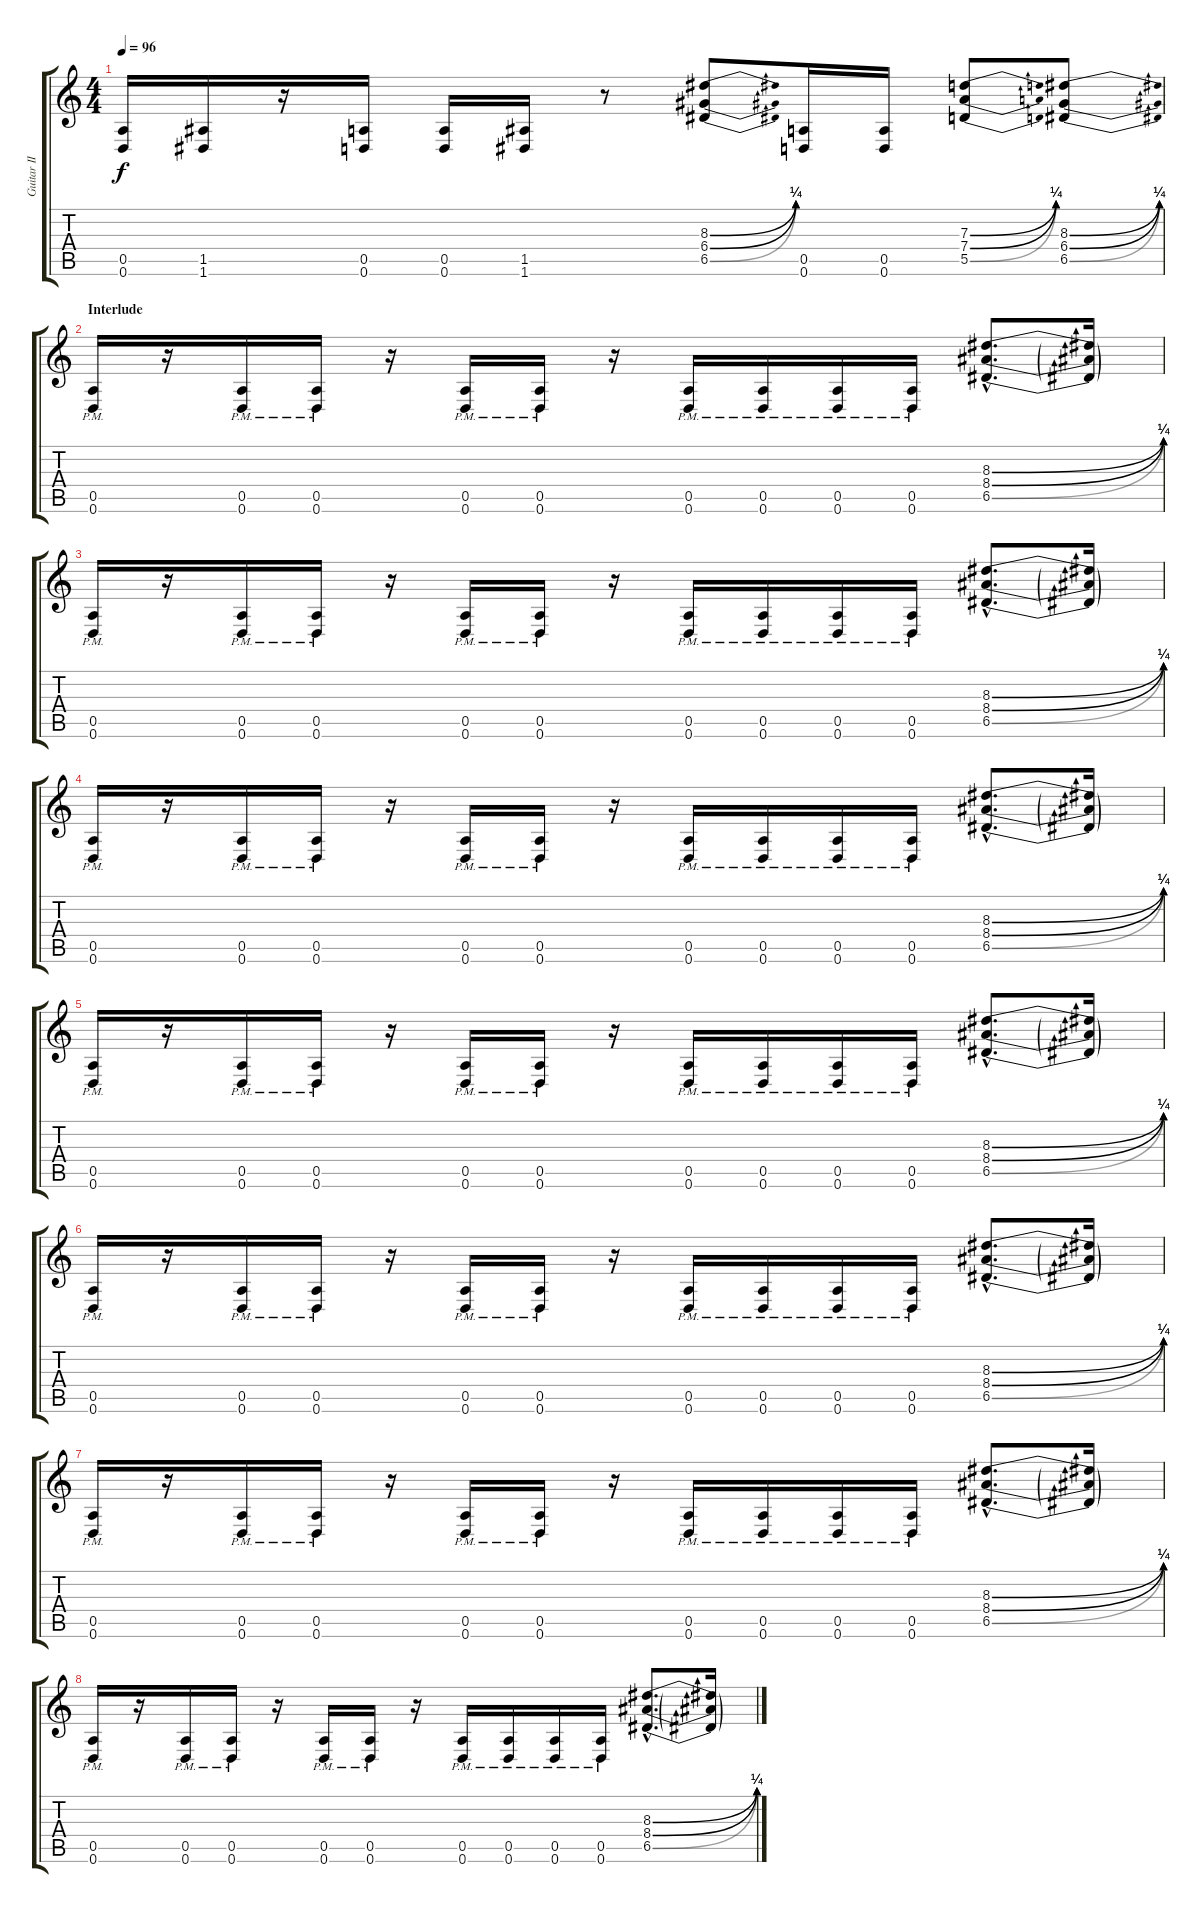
\track ("Guitar II [Ovr.] - Bard Tortstensen" "Guitar II ") {instrument overdrivenguitar}
\staff {score tabs}
\tuning (E4 B3 G3 D3 A2 D2) {hide}
\ts (4 4)
\tempo 96
\clef g2
\ks c
(0.5 0.6).16{dy f} (1.5 1.6).16 r.16 (0.5 0.6).16 (0.5 0.6).16 (1.5 1.6).16 r.8 (8.3{be (bend 0 0 60 1)} 6.4{be (bend 0 0 60 1)} 6.5{be (bend 0 0 60 1)}).8 (0.5 0.6).16 (0.5 0.6).16 (7.3{be (bend 0 0 60 1)} 7.4{be (bend 0 0 60 1)} 5.5{be (bend 0 0 60 1)}).8 (8.3{be (bend 0 0 60 1)} 6.4{be (bend 0 0 60 1)} 6.5{be (bend 0 0 60 1)}).8 |
\section ("" "Interlude")
(0.5{pm} 0.6{pm}).16 r.16 (0.5{pm} 0.6{pm}).16 (0.5{pm} 0.6{pm}).16 r.16 (0.5{pm} 0.6{pm}).16 (0.5{pm} 0.6{pm}).16 r.16 (0.5{pm} 0.6{pm}).16 (0.5{pm} 0.6{pm}).16 (0.5{pm} 0.6{pm}).16 (0.5{pm} 0.6{pm}).16 (8.3{be (bend 0 0 60 1) hac} 8.4{be (bend 0 0 60 1) hac} 6.5{be (bend 0 0 60 1) hac}).8{d} (8.3{t} 8.4{t} 6.5{t}).16 |
(0.5{pm} 0.6{pm}).16 r.16 (0.5{pm} 0.6{pm}).16 (0.5{pm} 0.6{pm}).16 r.16 (0.5{pm} 0.6{pm}).16 (0.5{pm} 0.6{pm}).16 r.16 (0.5{pm} 0.6{pm}).16 (0.5{pm} 0.6{pm}).16 (0.5{pm} 0.6{pm}).16 (0.5{pm} 0.6{pm}).16 (8.3{be (bend 0 0 60 1) hac} 8.4{be (bend 0 0 60 1) hac} 6.5{be (bend 0 0 60 1) hac}).8{d} (8.3{t} 8.4{t} 6.5{t}).16 |
(0.5{pm} 0.6{pm}).16 r.16 (0.5{pm} 0.6{pm}).16 (0.5{pm} 0.6{pm}).16 r.16 (0.5{pm} 0.6{pm}).16 (0.5{pm} 0.6{pm}).16 r.16 (0.5{pm} 0.6{pm}).16 (0.5{pm} 0.6{pm}).16 (0.5{pm} 0.6{pm}).16 (0.5{pm} 0.6{pm}).16 (8.3{be (bend 0 0 60 1) hac} 8.4{be (bend 0 0 60 1) hac} 6.5{be (bend 0 0 60 1) hac}).8{d} (8.3{t} 8.4{t} 6.5{t}).16 |
(0.5{pm} 0.6{pm}).16 r.16 (0.5{pm} 0.6{pm}).16 (0.5{pm} 0.6{pm}).16 r.16 (0.5{pm} 0.6{pm}).16 (0.5{pm} 0.6{pm}).16 r.16 (0.5{pm} 0.6{pm}).16 (0.5{pm} 0.6{pm}).16 (0.5{pm} 0.6{pm}).16 (0.5{pm} 0.6{pm}).16 (8.3{be (bend 0 0 60 1) hac} 8.4{be (bend 0 0 60 1) hac} 6.5{be (bend 0 0 60 1) hac}).8{d} (8.3{t} 8.4{t} 6.5{t}).16 |
(0.5{pm} 0.6{pm}).16 r.16 (0.5{pm} 0.6{pm}).16 (0.5{pm} 0.6{pm}).16 r.16 (0.5{pm} 0.6{pm}).16 (0.5{pm} 0.6{pm}).16 r.16 (0.5{pm} 0.6{pm}).16 (0.5{pm} 0.6{pm}).16 (0.5{pm} 0.6{pm}).16 (0.5{pm} 0.6{pm}).16 (8.3{be (bend 0 0 60 1) hac} 8.4{be (bend 0 0 60 1) hac} 6.5{be (bend 0 0 60 1) hac}).8{d} (8.3{t} 8.4{t} 6.5{t}).16 |
(0.5{pm} 0.6{pm}).16 r.16 (0.5{pm} 0.6{pm}).16 (0.5{pm} 0.6{pm}).16 r.16 (0.5{pm} 0.6{pm}).16 (0.5{pm} 0.6{pm}).16 r.16 (0.5{pm} 0.6{pm}).16 (0.5{pm} 0.6{pm}).16 (0.5{pm} 0.6{pm}).16 (0.5{pm} 0.6{pm}).16 (8.3{be (bend 0 0 60 1) hac} 8.4{be (bend 0 0 60 1) hac} 6.5{be (bend 0 0 60 1) hac}).8{d} (8.3{t} 8.4{t} 6.5{t}).16 |
(0.5{pm} 0.6{pm}).16 r.16 (0.5{pm} 0.6{pm}).16 (0.5{pm} 0.6{pm}).16 r.16 (0.5{pm} 0.6{pm}).16 (0.5{pm} 0.6{pm}).16 r.16 (0.5{pm} 0.6{pm}).16 (0.5{pm} 0.6{pm}).16 (0.5{pm} 0.6{pm}).16 (0.5{pm} 0.6{pm}).16 (8.3{be (bend 0 0 60 1) hac} 8.4{be (bend 0 0 60 1) hac} 6.5{be (bend 0 0 60 1) hac}).8{d} (8.3{t} 8.4{t} 6.5{t}).16
